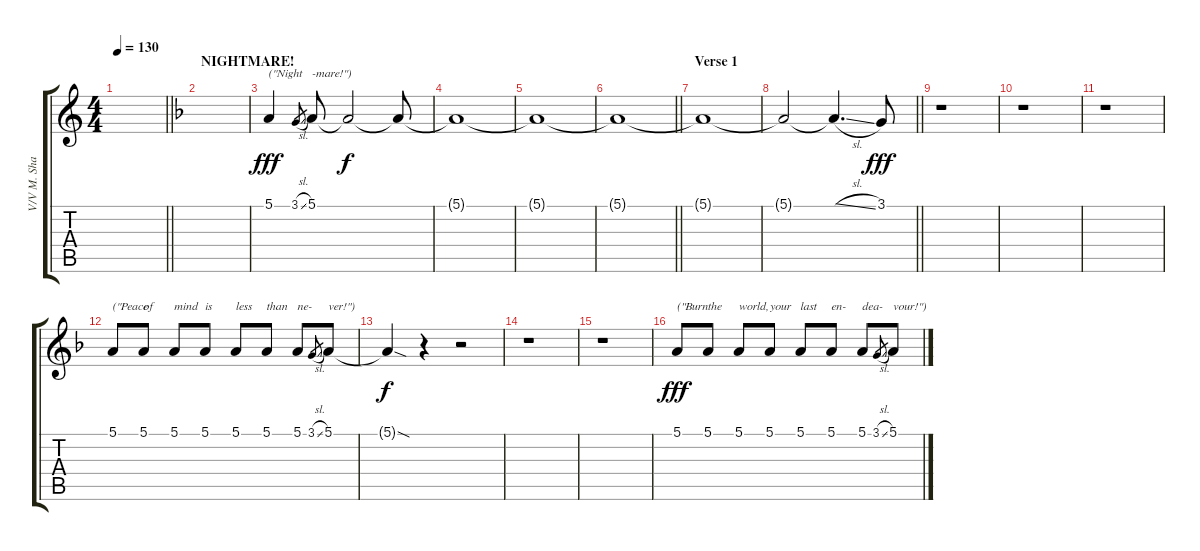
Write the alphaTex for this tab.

\track ("V/V M. Shadows" "V/V M. Sha") {instrument violin}
\staff {score tabs}
\tuning (E4 B3 G3 D3 A2 D2) {hide}
\ts (4 4)
\tempo 130
\clef g2
\barLineRight lightlight
\ks c
|
\section ("" "NIGHTMARE!")
\ks dminor
|
5.1.4{txt "(\"Night" dy fff} 3.1{sl}.8{gr} 5.1.8{txt "-mare!\")"} 5.1{t}.2{dy f} 5.1{t}.8 |
5.1{t}.1 |
5.1{t}.1 |
\barLineRight lightlight
5.1{t}.1 |
\section ("" "Verse 1")
5.1{t}.1 |
\barLineRight lightlight
5.1{t}.2 5.1{sl t}.4{d} 3.1.8{dy fff} |
r.1 |
r.1 |
r.1 |
5.1.8{txt "(\"Peace"} 5.1.8{txt "of"} 5.1.8{txt "mind"} 5.1.8{txt "is"} 5.1.8{txt "less"} 5.1.8{txt "than"} 5.1.8{txt "ne-"} 3.1{sl}.8{gr} 5.1.8{txt "ver!\")"} |
5.1{sod t}.4{dy f} r.4 r.2 |
r.1 |
r.1 |
5.1.8{txt "(\"Burn" dy fff} 5.1.8{txt "the"} 5.1.8{txt "world,"} 5.1.8{txt "your"} 5.1.8{txt "last"} 5.1.8{txt "en-"} 5.1.8{txt "dea-"} 3.1{sl}.8{gr} 5.1.8{txt "vour!\")"}
